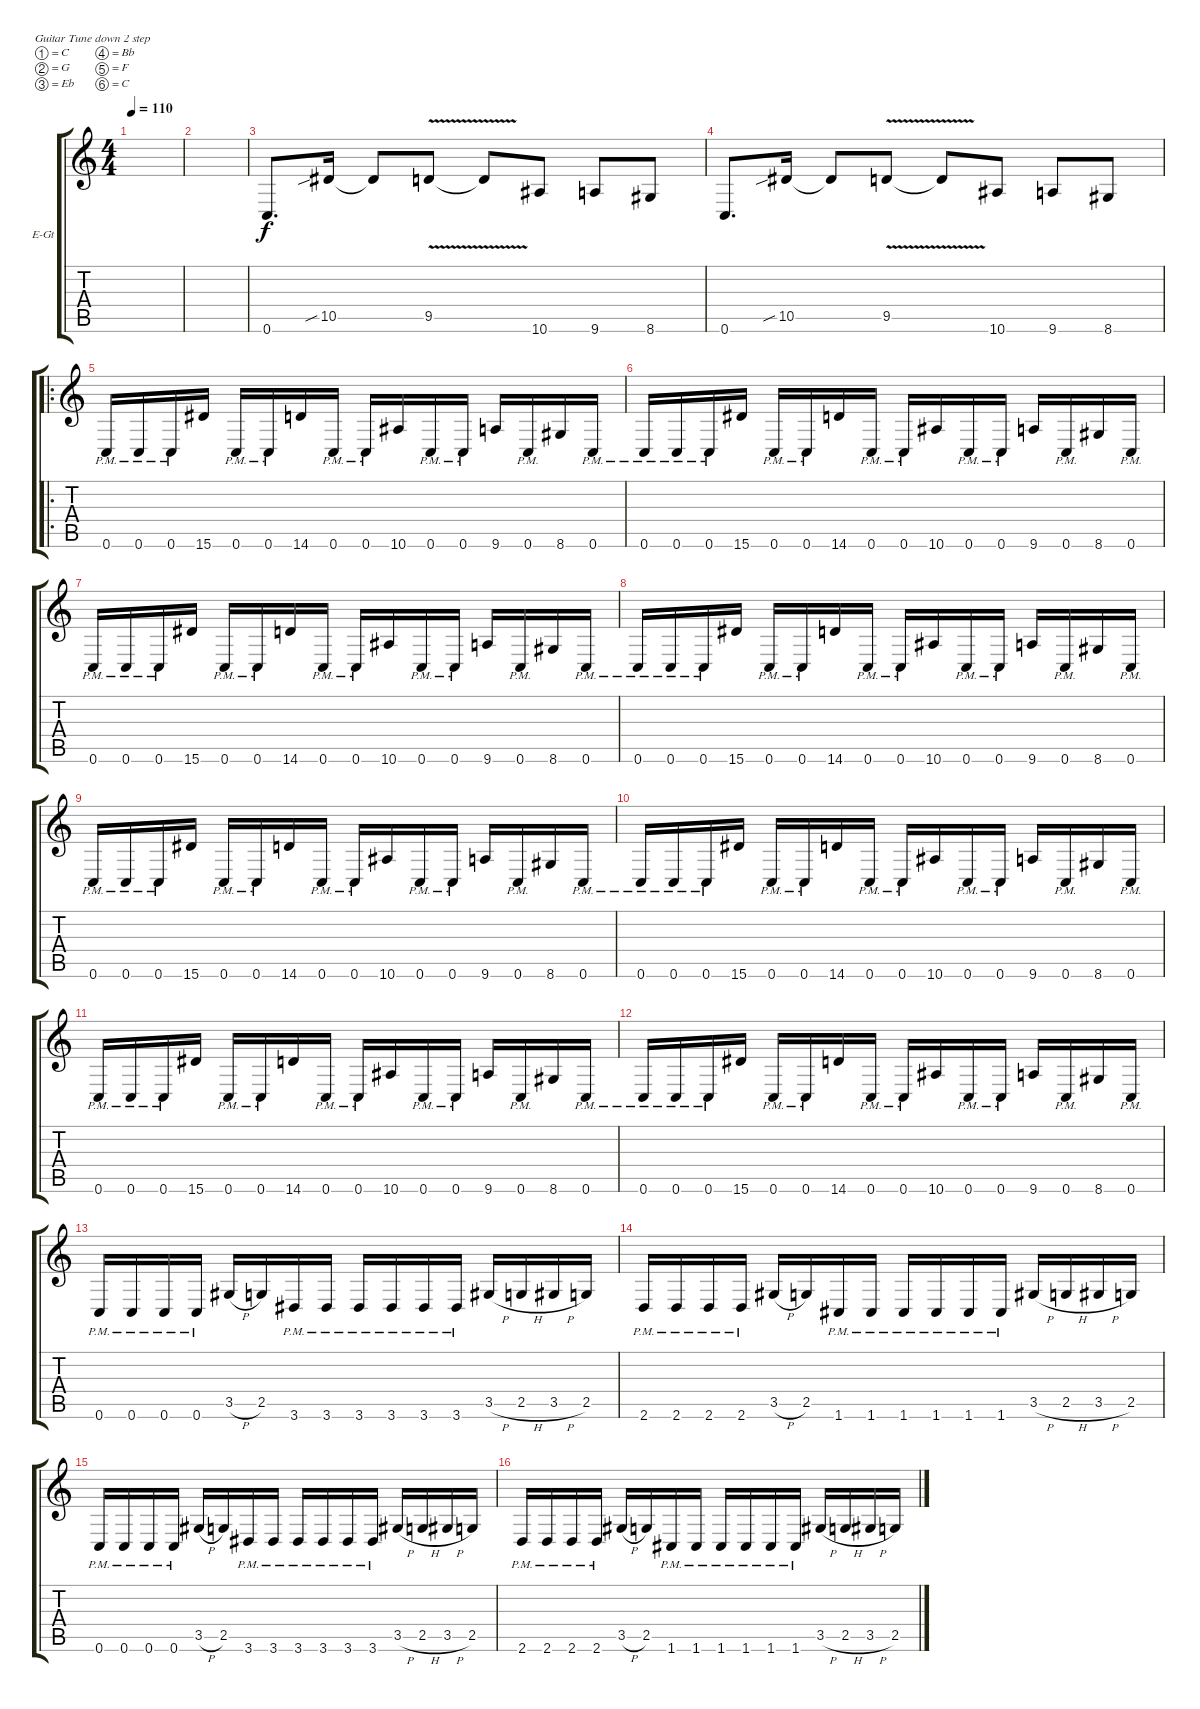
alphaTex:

\defaultSystemsLayout 4
\bracketExtendMode groupsimilarinstruments
\firstSystemTrackNameOrientation horizontal
\otherSystemsTrackNameOrientation horizontal
\track ("Electric Guitar 2" "E-Gt") {instrument distortionguitar}
\staff {score tabs}
\tuning (C4 G3 Eb3 Bb2 F2 C2)
\ts (4 4)
\tempo 110
\clef g2
\ks c
|
|
0.6.8{d} 10.5{sib}.16 10.5{t}.8 9.5{v}.8 9.5{t}.8 10.6.8 9.6.8 8.6.8 |
0.6.8{d} 10.5{sib}.16 10.5{t}.8 9.5{v}.8 9.5{t}.8 10.6.8 9.6.8 8.6.8 |
\ro
0.6{pm}.16 0.6{pm}.16 0.6{pm}.16 15.6.16 0.6{pm}.16 0.6{pm}.16 14.6.16 0.6{pm}.16 0.6{pm}.16 10.6.16 0.6{pm}.16 0.6{pm}.16 9.6.16 0.6{pm}.16 8.6.16 0.6{pm}.16 |
0.6{pm}.16 0.6{pm}.16 0.6{pm}.16 15.6.16 0.6{pm}.16 0.6{pm}.16 14.6.16 0.6{pm}.16 0.6{pm}.16 10.6.16 0.6{pm}.16 0.6{pm}.16 9.6.16 0.6{pm}.16 8.6.16 0.6{pm}.16 |
0.6{pm}.16 0.6{pm}.16 0.6{pm}.16 15.6.16 0.6{pm}.16 0.6{pm}.16 14.6.16 0.6{pm}.16 0.6{pm}.16 10.6.16 0.6{pm}.16 0.6{pm}.16 9.6.16 0.6{pm}.16 8.6.16 0.6{pm}.16 |
0.6{pm}.16 0.6{pm}.16 0.6{pm}.16 15.6.16 0.6{pm}.16 0.6{pm}.16 14.6.16 0.6{pm}.16 0.6{pm}.16 10.6.16 0.6{pm}.16 0.6{pm}.16 9.6.16 0.6{pm}.16 8.6.16 0.6{pm}.16 |
0.6{pm}.16 0.6{pm}.16 0.6{pm}.16 15.6.16 0.6{pm}.16 0.6{pm}.16 14.6.16 0.6{pm}.16 0.6{pm}.16 10.6.16 0.6{pm}.16 0.6{pm}.16 9.6.16 0.6{pm}.16 8.6.16 0.6{pm}.16 |
0.6{pm}.16 0.6{pm}.16 0.6{pm}.16 15.6.16 0.6{pm}.16 0.6{pm}.16 14.6.16 0.6{pm}.16 0.6{pm}.16 10.6.16 0.6{pm}.16 0.6{pm}.16 9.6.16 0.6{pm}.16 8.6.16 0.6{pm}.16 |
0.6{pm}.16 0.6{pm}.16 0.6{pm}.16 15.6.16 0.6{pm}.16 0.6{pm}.16 14.6.16 0.6{pm}.16 0.6{pm}.16 10.6.16 0.6{pm}.16 0.6{pm}.16 9.6.16 0.6{pm}.16 8.6.16 0.6{pm}.16 |
0.6{pm}.16 0.6{pm}.16 0.6{pm}.16 15.6.16 0.6{pm}.16 0.6{pm}.16 14.6.16 0.6{pm}.16 0.6{pm}.16 10.6.16 0.6{pm}.16 0.6{pm}.16 9.6.16 0.6{pm}.16 8.6.16 0.6{pm}.16 |
0.6{pm}.16 0.6{pm}.16 0.6{pm}.16 0.6{pm}.16 3.5{h}.16 2.5.16 3.6{pm}.16 3.6{pm}.16 3.6{pm}.16 3.6{pm}.16 3.6{pm}.16 3.6{pm}.16 3.5{h}.16 2.5{h}.16 3.5{h}.16 2.5.16 |
2.6{pm}.16 2.6{pm}.16 2.6{pm}.16 2.6{pm}.16 3.5{h}.16 2.5.16 1.6{pm}.16 1.6{pm}.16 1.6{pm}.16 1.6{pm}.16 1.6{pm}.16 1.6{pm}.16 3.5{h}.16 2.5{h}.16 3.5{h}.16 2.5.16 |
0.6{pm}.16 0.6{pm}.16 0.6{pm}.16 0.6{pm}.16 3.5{h}.16 2.5.16 3.6{pm}.16 3.6{pm}.16 3.6{pm}.16 3.6{pm}.16 3.6{pm}.16 3.6{pm}.16 3.5{h}.16 2.5{h}.16 3.5{h}.16 2.5.16 |
2.6{pm}.16 2.6{pm}.16 2.6{pm}.16 2.6{pm}.16 3.5{h}.16 2.5.16 1.6{pm}.16 1.6{pm}.16 1.6{pm}.16 1.6{pm}.16 1.6{pm}.16 1.6{pm}.16 3.5{h}.16 2.5{h}.16 3.5{h}.16 2.5.16
